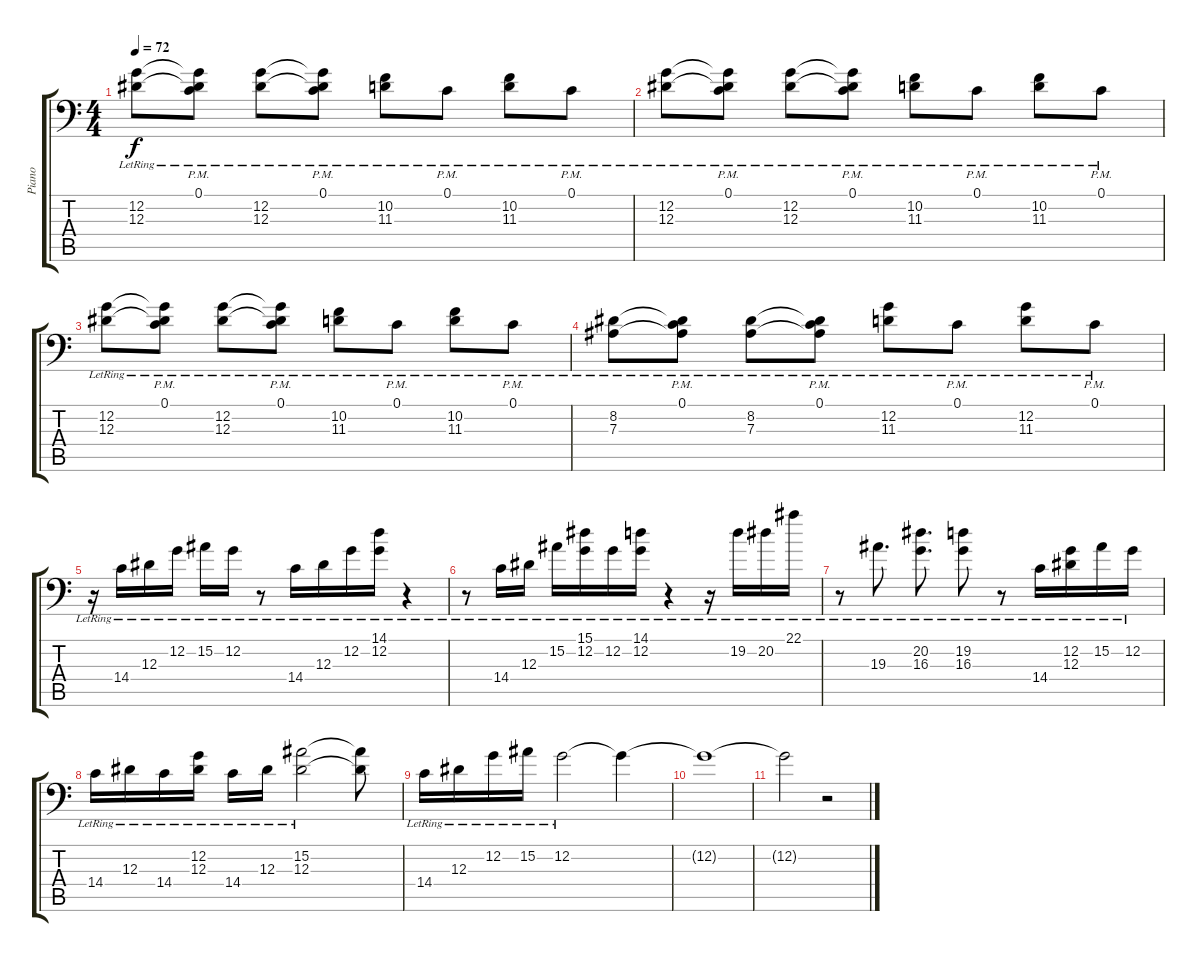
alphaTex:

\track ("Piano" "Piano") {instrument acousticgrandpiano}
\staff {score tabs}
\tuning (C4 G3 Eb3 Bb2 F2 Bb1) {hide}
\ts (4 4)
\tempo 72
\clef f4
\ks c
(12.2{lr} 12.3{lr}).8{dy f} (0.1{pm lr} 12.2{t} 12.3{t}).8 (12.2{lr} 12.3{lr}).8 (0.1{pm lr} 12.2{t} 12.3{t}).8 (10.2{lr} 11.3{lr}).8 0.1{pm lr}.8 (10.2{lr} 11.3{lr}).8 0.1{pm lr}.8 |
(12.2{lr} 12.3{lr}).8 (0.1{pm lr} 12.2{t} 12.3{t}).8 (12.2{lr} 12.3{lr}).8 (0.1{pm lr} 12.2{t} 12.3{t}).8 (10.2{lr} 11.3{lr}).8 0.1{pm lr}.8 (10.2{lr} 11.3{lr}).8 0.1{pm lr}.8 |
(12.2{lr} 12.3{lr}).8 (0.1{pm lr} 12.2{t} 12.3{t}).8 (12.2{lr} 12.3{lr}).8 (0.1{pm lr} 12.2{t} 12.3{t}).8 (10.2{lr} 11.3{lr}).8 0.1{pm lr}.8 (10.2{lr} 11.3{lr}).8 0.1{pm lr}.8 |
(8.2{lr} 7.3{lr}).8 (0.1{pm lr} 8.2{t} 7.3{t}).8 (8.2{lr} 7.3{lr}).8 (0.1{pm lr} 8.2{t} 7.3{t}).8 (12.2{lr} 11.3{lr}).8 0.1{pm lr}.8 (12.2{lr} 11.3{lr}).8 0.1{pm lr}.8 |
r.16 14.4{lr}.16 12.3{lr}.16 12.2{lr}.16 15.2{lr}.16 12.2{lr}.16 r.8 14.4{lr}.16 12.3{lr}.16 12.2{lr}.16 (14.1{lr} 12.2{lr}).16 r.4 |
r.8 14.4{lr}.16 12.3{lr}.16 15.2{lr}.16 (15.1{lr} 12.2{lr}).16 12.2{lr}.16 (14.1{lr} 12.2{lr}).16 r.4 r.16 19.2{lr}.16 20.2{lr}.16 22.1{lr}.16 |
r.8 19.3{lr}.8{d} (20.2{lr} 16.3{lr}).8{d} (19.2{lr} 16.3{lr}).8 r.8 14.4{lr}.16 (12.2{lr} 12.3{lr}).16 15.2{lr}.16 12.2{lr}.16 |
14.4{lr}.16 12.3{lr}.16 14.4{lr}.16 (12.2{lr} 12.3{lr}).16 14.4{lr}.16 12.3{lr}.16 (15.2{lr} 12.3{lr}).2 (15.2{t} 12.3{t}).8 |
14.4{lr}.16 12.3{lr}.16 12.2{lr}.16 15.2{lr}.16 12.2{lr}.2 12.2{t}.4{volume 0} |
12.2{t}.1 |
12.2{t}.2 r.2
